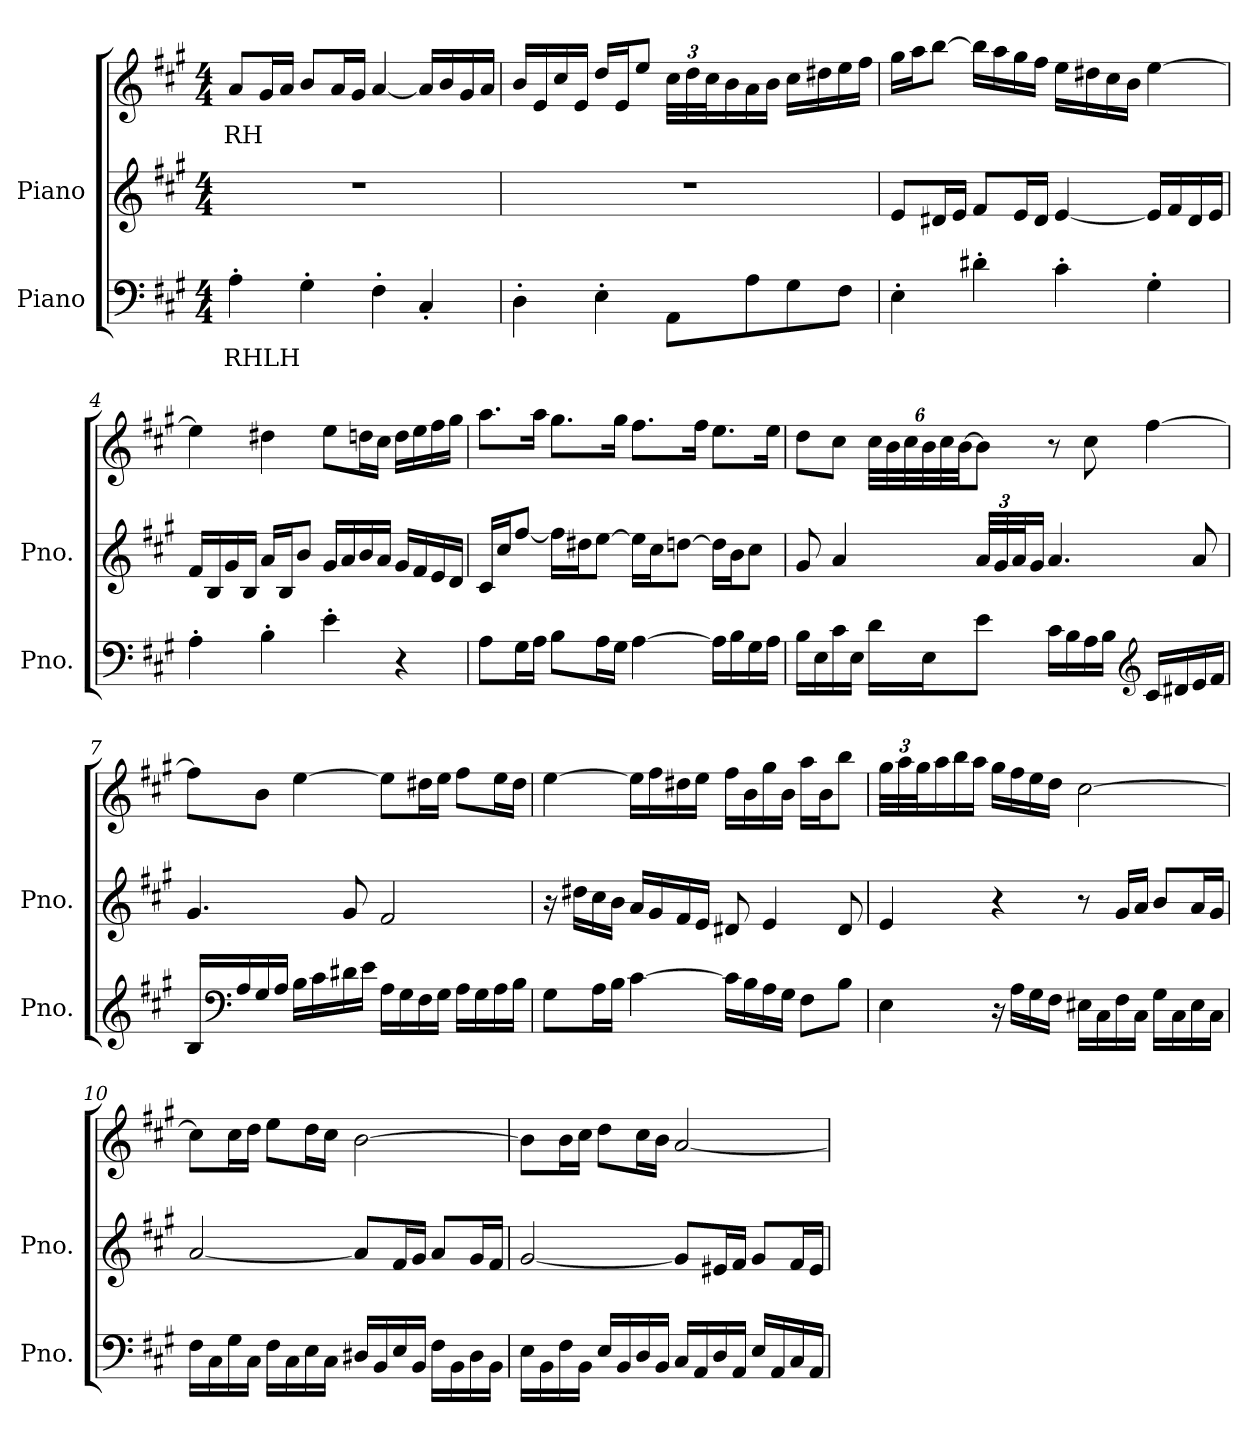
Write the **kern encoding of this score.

**kern	**text	**kern	**kern	**text
*part2	*part2	*part1	*part1	*part1
*staff3	*staff3	*staff2	*staff1	*staff1
*I"Piano	*	*I"Piano	*	*
*I'Pno.	*	*I'Pno.	*	*
*clefF4	*	*clefG2	*clefG2	*
*k[f#c#g#]	*	*k[f#c#g#]	*k[f#c#g#]	*
*M4/4	*	*M4/4	*M4/4	*
*MM96	*	*MM96	*MM96	*
=1	=1	=1	=1	=1
!	!LO:LY:b	!	!	!LO:LY:b
4A'\	RHLH	1r	8a/L	RH
.	.	.	16g#/L	.
.	.	.	16a/JJ	.
4G#'\	.	.	8b/L	.
.	.	.	16a/L	.
.	.	.	16g#/JJ	.
4F#'\	.	.	[4a/	.
4C#'/	.	.	16a/LL]	.
.	.	.	16b/	.
.	.	.	16g#/	.
.	.	.	16a/JJ	.
=2	=2	=2	=2	=2
4D'\	.	1r	16b/LL	.
.	.	.	16e/	.
.	.	.	16cc#/	.
.	.	.	16e/JJ	.
4E'\	.	.	16dd/LL	.
.	.	.	16e/J	.
.	.	.	8ee/J	.
*	*	*	*Xbrackettup	*
8AA\L	.	.	48cc#\LLL	.
.	.	.	48dd\	.
.	.	.	48cc#\J	.
.	.	.	16b\	.
8A\	.	.	16a\	.
.	.	.	16b\JJ	.
8G#\	.	.	16cc#\LL	.
.	.	.	16dd#X\	.
8F#\J	.	.	16ee\	.
.	.	.	16ff#\JJ	.
!!LO:LB:g=z
=3	=3	=3	=3	=3
4E'\	.	8e/L	16gg#\LL	.
.	.	.	16aa\J	.
.	.	16d#X/L	[8bb\J	.
.	.	16e/JJ	.	.
4d#X'\	.	8f#/L	16bb\LL]	.
.	.	.	16aa\	.
.	.	16e/L	16gg#\	.
.	.	16d#/JJ	16ff#\JJ	.
4c#'\	.	[4e/	16ee\LL	.
.	.	.	16dd#X\	.
.	.	.	16cc#\	.
.	.	.	16b\JJ	.
4G#'\	.	16e/LL]	[4ee\	.
.	.	16f#/	.	.
.	.	16d#/	.	.
.	.	16e/JJ	.	.
=4	=4	=4	=4	=4
4A'\	.	16f#/LL	4ee\]	.
.	.	16B/	.	.
.	.	16g#/	.	.
.	.	16B/JJ	.	.
4B'\	.	16a/LL	4dd#X\	.
.	.	16B/J	.	.
.	.	8b/J	.	.
4e'\	.	16g#/LL	8ee\L	.
.	.	16a/	.	.
.	.	16b/	16ddn\L	.
.	.	16a/JJ	16cc#\JJ	.
4r	.	16g#/LL	16dd\LL	.
.	.	16f#/	16ee\	.
.	.	16e/	16ff#\	.
.	.	16d/JJ	16gg#\JJ	.
!!LO:LB:g=z
=5	=5	=5	=5	=5
8A\L	.	16c#/LL	8.aa\L	.
.	.	16cc#/J	.	.
16G#\L	.	[8ff#/J	.	.
16A\JJ	.	.	16aa\Jk	.
8B\L	.	16ff#\LL]	8.gg#\L	.
.	.	16dd#X\J	.	.
16A\L	.	[8ee\J	.	.
16G#\JJ	.	.	16gg#\Jk	.
[4A\	.	16ee\LL]	8.ff#\L	.
.	.	16cc#\J	.	.
.	.	[8ddn\J	.	.
.	.	.	16ff#\Jk	.
16A\LL]	.	16dd\LL]	8.ee\L	.
16B\	.	16b\J	.	.
16G#\	.	8cc#\J	.	.
16A\JJ	.	.	16ee\Jk	.
=6	=6	=6	=6	=6
16B\LL	.	8g#/	8dd\L	.
16E\	.	.	.	.
16c#\	.	4a/	8cc#\J	.
16E\JJ	.	.	.	.
16d\LL	.	.	48cc#\LLL	.
.	.	.	48b\	.
.	.	.	48cc#\	.
16E\J	.	.	48b\	.
.	.	.	48cc#\	.
.	.	.	[48b\JJ	.
*	*	*Xbrackettup	*	*
8e\J	.	48a/LLL	8b\J]	.
.	.	48g#/	.	.
.	.	48a/J	.	.
.	.	16g#/JJ	.	.
16c#\LL	.	4.a/	8r	.
16B\	.	.	.	.
16A\	.	.	8cc#\	.
16B\JJ	.	.	.	.
*clefG2	*	*	*	*
16c#/LL	.	.	[4ff#\	.
16d#X/	.	.	.	.
16e/	.	8a/	.	.
16f#/JJ	.	.	.	.
!!LO:LB:g=z
=7	=7	=7	=7	=7
16B/LL	.	4.g#/	8ff#\L]	.
*clefF4	*	*	*	*
16A/	.	.	.	.
16G#/	.	.	8b\J	.
16A/JJ	.	.	.	.
16B\LL	.	.	[4ee\	.
16c#\	.	.	.	.
16d#X\	.	8g#/	.	.
16e\JJ	.	.	.	.
16A\LL	.	2f#/	8ee\L]	.
16G#\	.	.	.	.
16F#\	.	.	16dd#X\L	.
16G#\JJ	.	.	16ee\JJ	.
16A\LL	.	.	8ff#\L	.
16G#\	.	.	.	.
16A\	.	.	16ee\L	.
16B\JJ	.	.	16dd#\JJ	.
=8	=8	=8	=8	=8
8G#\L	.	16r	[4ee\	.
.	.	16dd#X\LL	.	.
16A\L	.	16cc#\	.	.
16B\JJ	.	16b\JJ	.	.
[4c#\	.	16a/LL	16ee\LL]	.
.	.	16g#/	16ff#\	.
.	.	16f#/	16dd#X\	.
.	.	16e/JJ	16ee\JJ	.
16c#\LL]	.	8d#X/	16ff#\LL	.
16B\	.	.	16b\	.
16A\	.	4e/	16gg#\	.
16G#\JJ	.	.	16b\JJ	.
8F#\L	.	.	16aa\LL	.
.	.	.	16b\J	.
8B\J	.	8d#/	8bb\J	.
!!LO:PB:g=z
=9	=9	=9	=9	=9
4E\	.	4e/	48gg#\LLL	.
.	.	.	48aa\	.
.	.	.	48gg#\J	.
.	.	.	16aa\	.
.	.	.	16bb\	.
.	.	.	16aa\JJ	.
16r	.	4r	16gg#\LL	.
16A\LL	.	.	16ff#\	.
16G#\	.	.	16ee\	.
16F#\JJ	.	.	16dd\JJ	.
16E#X\LL	.	8r	[2cc#\	.
16C#\	.	.	.	.
16F#\	.	16g#/LL	.	.
16C#\JJ	.	16a/JJ	.	.
16G#\LL	.	8b/L	.	.
16C#\	.	.	.	.
16E#\	.	16a/L	.	.
16C#\JJ	.	16g#/JJ	.	.
=10	=10	=10	=10	=10
16F#\LL	.	[2a/	8cc#\L]	.
16C#\	.	.	.	.
16G#\	.	.	16cc#\L	.
16C#\JJ	.	.	16dd\JJ	.
16F#\LL	.	.	8ee\L	.
16C#\	.	.	.	.
16E\	.	.	16dd\L	.
16C#\JJ	.	.	16cc#\JJ	.
16D#X/LL	.	8a/L]	[2b\	.
16BB/	.	.	.	.
16E/	.	16f#/L	.	.
16BB/JJ	.	16g#/JJ	.	.
16F#\LL	.	8a/L	.	.
16BB\	.	.	.	.
16D#\	.	16g#/L	.	.
16BB\JJ	.	16f#/JJ	.	.
!!LO:LB:g=z
=11	=11	=11	=11	=11
16E\LL	.	[2g#/	8b\L]	.
16BB\	.	.	.	.
16F#\	.	.	16b\L	.
16BB\JJ	.	.	16cc#\JJ	.
16E/LL	.	.	8dd\L	.
16BB/	.	.	.	.
16D/	.	.	16cc#\L	.
16BB/JJ	.	.	16b\JJ	.
16C#/LL	.	8g#/L]	[2a/	.
16AA/	.	.	.	.
16D/	.	16e#X/L	.	.
16AA/JJ	.	16f#/JJ	.	.
16E/LL	.	8g#/L	.	.
16AA/	.	.	.	.
16C#/	.	16f#/L	.	.
16AA/JJ	.	16e#/JJ	.	.
=	=	=	=	=
*-	*-	*-	*-	*-
